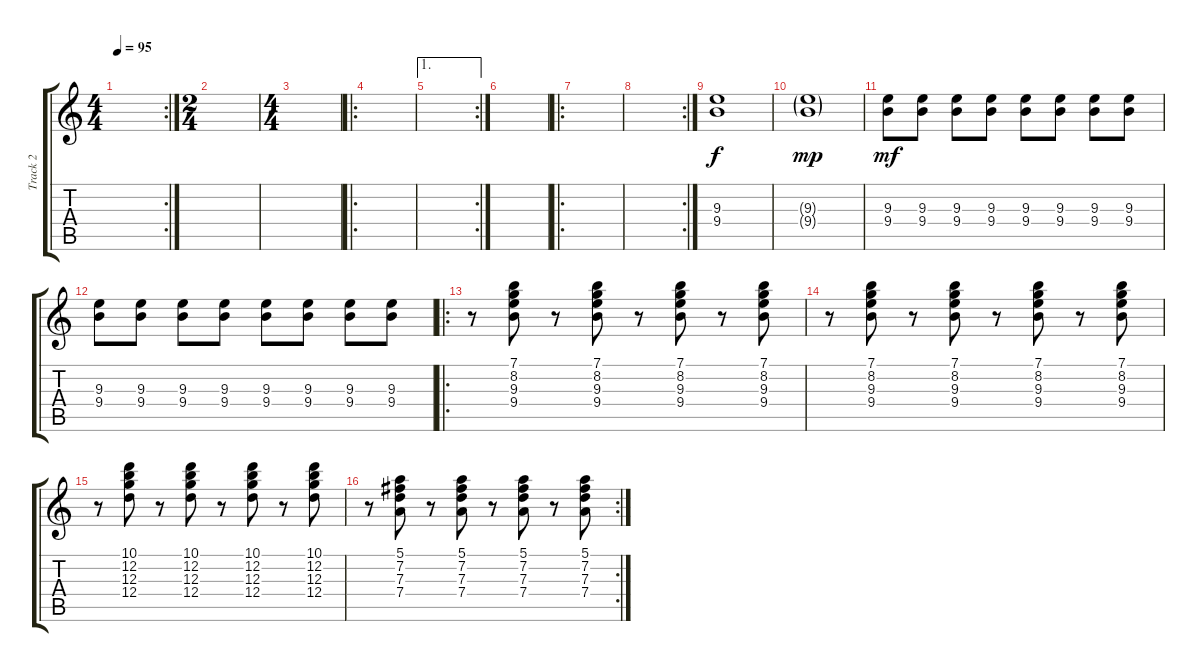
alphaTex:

\track ("Track 2" "Track 2") {instrument acousticguitarsteel}
\staff {score tabs}
\tuning (E4 B3 G3 D3 A2 E2) {hide}
\rc 2
\ts (4 4)
\tempo 95
\clef g2
\ks c
|
\ts (2 4)
|
\ts (4 4)
|
\ro
|
\ae 1
\rc 2
|
|
\ro
|
\rc 2
|
(9.3 9.4).1 |
(9.3{g} 9.4{g}).1{dy mp} |
(9.3 9.4).8{dy mf} (9.3 9.4).8 (9.3 9.4).8 (9.3 9.4).8 (9.3 9.4).8 (9.3 9.4).8 (9.3 9.4).8 (9.3 9.4).8 |
(9.3 9.4).8 (9.3 9.4).8 (9.3 9.4).8 (9.3 9.4).8 (9.3 9.4).8 (9.3 9.4).8 (9.3 9.4).8 (9.3 9.4).8 |
\ro
r.8{volume 13 instrument distortionguitar} (7.1 8.2 9.3 9.4).8 r.8 (7.1 8.2 9.3 9.4).8 r.8 (7.1 8.2 9.3 9.4).8 r.8 (7.1 8.2 9.3 9.4).8 |
r.8 (7.1 8.2 9.3 9.4).8 r.8 (7.1 8.2 9.3 9.4).8 r.8 (7.1 8.2 9.3 9.4).8 r.8 (7.1 8.2 9.3 9.4).8 |
r.8{volume 13 instrument distortionguitar} (10.1 12.2 12.3 12.4).8 r.8 (10.1 12.2 12.3 12.4).8 r.8 (10.1 12.2 12.3 12.4).8 r.8 (10.1 12.2 12.3 12.4).8 |
\rc 2
r.8 (5.1 7.2 7.3 7.4).8 r.8 (5.1 7.2 7.3 7.4).8 r.8 (5.1 7.2 7.3 7.4).8 r.8 (5.1 7.2 7.3 7.4).8
